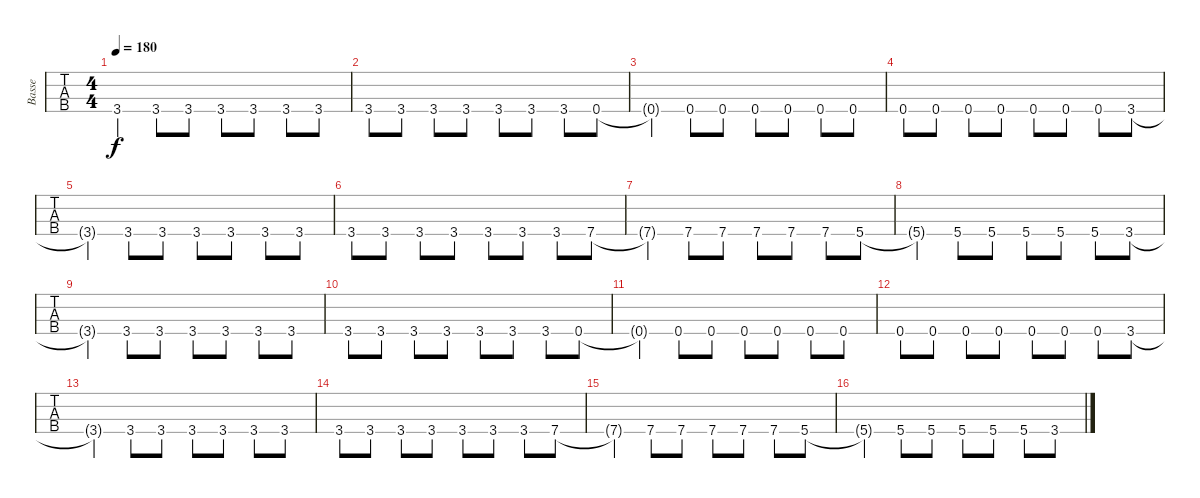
\track ("Basse" "Basse") {instrument electricbassfinger}
\staff {tabs}
\tuning (F2 C2 G1 C1) {hide}
\ts (4 4)
\tempo 180
\clef f4
\ks c
3.4{t}.4{dy f} 3.4.8 3.4.8 3.4.8 3.4.8 3.4.8 3.4.8 |
3.4.8 3.4.8 3.4.8 3.4.8 3.4.8 3.4.8 3.4.8 0.4.8 |
0.4{t}.4 0.4.8 0.4.8 0.4.8 0.4.8 0.4.8 0.4.8 |
0.4.8 0.4.8 0.4.8 0.4.8 0.4.8 0.4.8 0.4.8 3.4.8 |
3.4{t}.4 3.4.8 3.4.8 3.4.8 3.4.8 3.4.8 3.4.8 |
3.4.8 3.4.8 3.4.8 3.4.8 3.4.8 3.4.8 3.4.8 7.4.8 |
7.4{t}.4 7.4.8 7.4.8 7.4.8 7.4.8 7.4.8 5.4.8 |
5.4{t}.4 5.4.8 5.4.8 5.4.8 5.4.8 5.4.8 3.4.8 |
3.4{t}.4 3.4.8 3.4.8 3.4.8 3.4.8 3.4.8 3.4.8 |
3.4.8 3.4.8 3.4.8 3.4.8 3.4.8 3.4.8 3.4.8 0.4.8 |
0.4{t}.4 0.4.8 0.4.8 0.4.8 0.4.8 0.4.8 0.4.8 |
0.4.8 0.4.8 0.4.8 0.4.8 0.4.8 0.4.8 0.4.8 3.4.8 |
3.4{t}.4 3.4.8 3.4.8 3.4.8 3.4.8 3.4.8 3.4.8 |
3.4.8 3.4.8 3.4.8 3.4.8 3.4.8 3.4.8 3.4.8 7.4.8 |
7.4{t}.4 7.4.8 7.4.8 7.4.8 7.4.8 7.4.8 5.4.8 |
5.4{t}.4 5.4.8 5.4.8 5.4.8 5.4.8 5.4.8 3.4.8
